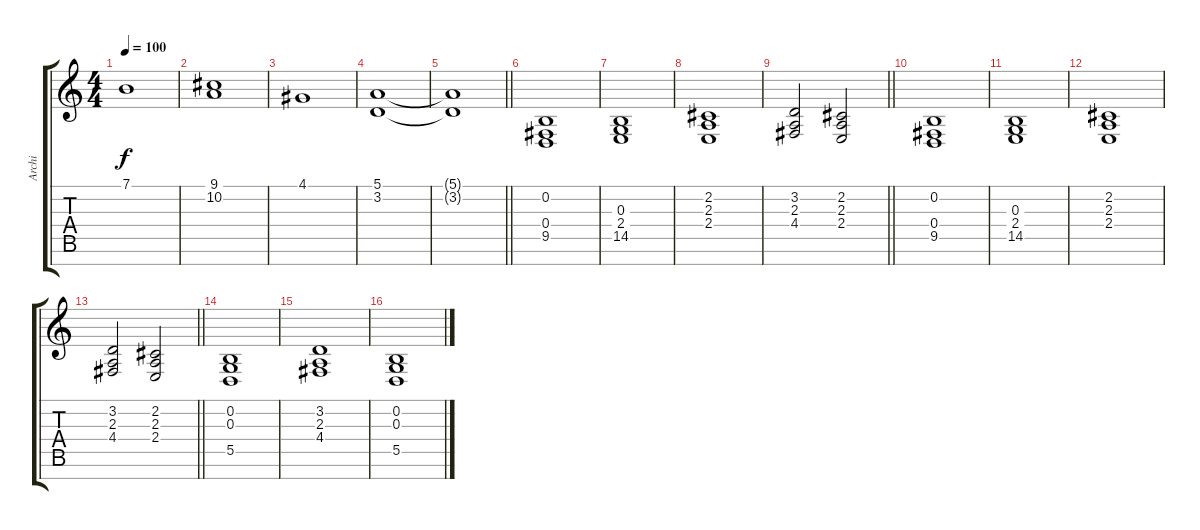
\track ("Archi" "Archi") {instrument stringensemble1}
\staff {score tabs}
\tuning (E4 B3 G3 D3 A2 E2 B1) {hide}
\ts (4 4)
\tempo 100
\clef g2
\ks c
7.1.1{dy f} |
(9.1 10.2).1 |
4.1.1 |
(5.1 3.2).1 |
\barLineRight lightlight
(5.1{t} 3.2{t}).1 |
(0.2 0.4 9.5).1 |
(0.3 2.4 14.5).1 |
(2.2 2.3 2.4).1 |
\barLineRight lightlight
(3.2 2.3 4.4).2 (2.2 2.3 2.4).2 |
(0.2 0.4 9.5).1 |
(0.3 2.4 14.5).1 |
(2.2 2.3 2.4).1 |
\barLineRight lightlight
(3.2 2.3 4.4).2 (2.2 2.3 2.4).2 |
(0.2 0.3 5.5).1 |
(3.2 2.3 4.4).1 |
(0.2 0.3 5.5).1
